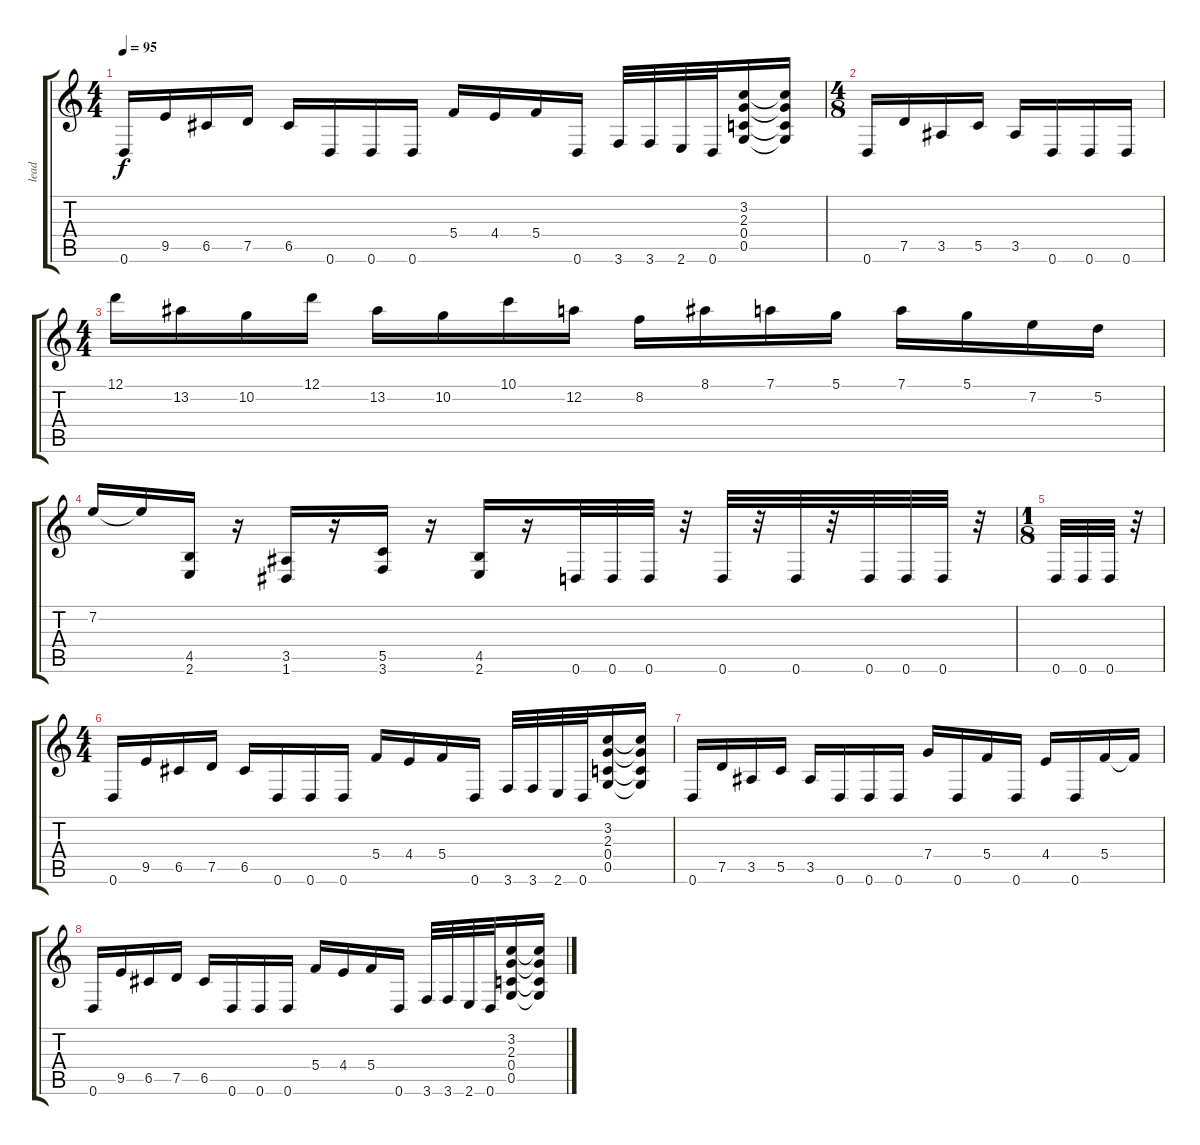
\track ("lead" "lead") {instrument distortionguitar}
\staff {score tabs}
\tuning (D4 A3 F3 C3 G2 D2) {hide}
\ts (4 4)
\tempo 95
\clef g2
\ks c
0.6.16{dy f} 9.5.16 6.5.16 7.5.16 6.5.16 0.6.16 0.6.16 0.6.16 5.4.16 4.4.16 5.4.16 0.6.16 3.6.32 3.6.32 2.6.32 0.6.32 (3.2 2.3 0.4 0.5).16 (3.2{t} 2.3{t} 0.4{t} 0.5{t}).16 |
\ts (4 8)
0.6.16 7.5.16 3.5.16 5.5.16 3.5.16 0.6.16 0.6.16 0.6.16 |
\ts (4 4)
12.1.16 13.2.16 10.2.16 12.1.16 13.2.16 10.2.16 10.1.16 12.2.16 8.2.16 8.1.16 7.1.16 5.1.16 7.1.16 5.1.16 7.2.16 5.2.16 |
7.2.16 7.2{t}.16 (4.5 2.6).16 r.16 (3.5 1.6).16 r.16 (5.5 3.6).16 r.16 (4.5 2.6).16 r.16 0.6.32 0.6.32 0.6.32 r.32 0.6.32 r.32 0.6.32 r.32 0.6.32 0.6.32 0.6.32 r.32 |
\ts (1 8)
0.6.32 0.6.32 0.6.32 r.32 |
\ts (4 4)
0.6.16 9.5.16 6.5.16 7.5.16 6.5.16 0.6.16 0.6.16 0.6.16 5.4.16 4.4.16 5.4.16 0.6.16 3.6.32 3.6.32 2.6.32 0.6.32 (3.2 2.3 0.4 0.5).16 (3.2{t} 2.3{t} 0.4{t} 0.5{t}).16 |
0.6.16 7.5.16 3.5.16 5.5.16 3.5.16 0.6.16 0.6.16 0.6.16 7.4.16 0.6.16 5.4.16 0.6.16 4.4.16 0.6.16 5.4.16 5.4{t}.16 |
0.6.16 9.5.16 6.5.16 7.5.16 6.5.16 0.6.16 0.6.16 0.6.16 5.4.16 4.4.16 5.4.16 0.6.16 3.6.32 3.6.32 2.6.32 0.6.32 (3.2 2.3 0.4 0.5).16 (3.2{t} 2.3{t} 0.4{t} 0.5{t}).16
